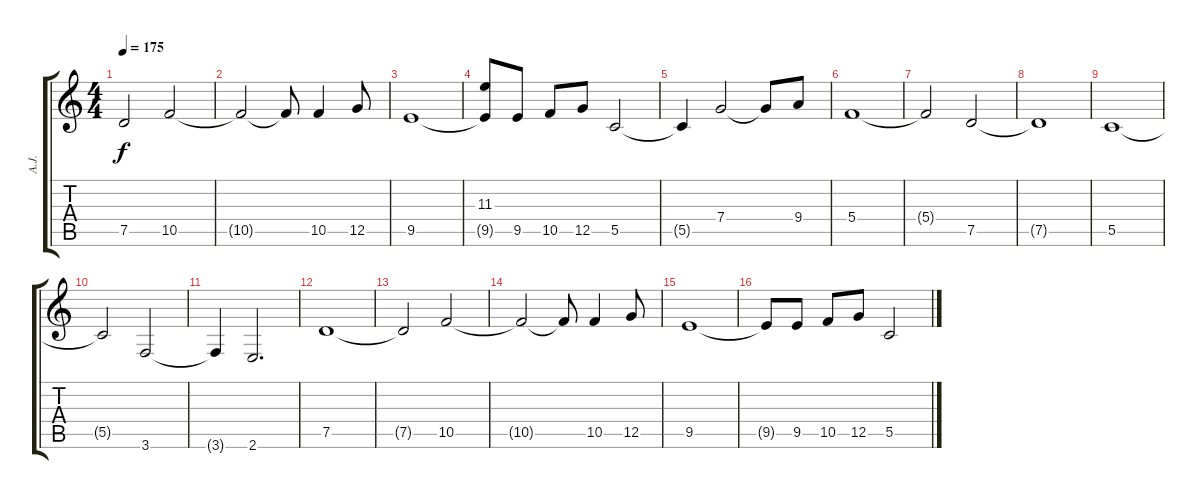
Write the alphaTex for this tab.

\track ("A.J." "A.J.") {instrument overdrivenguitar}
\staff {score tabs}
\tuning (D4 A3 F3 C3 G2 D2) {hide}
\ts (4 4)
\tempo 175
\clef g2
\ks c
7.5{t}.2{dy f} 10.5.2 |
10.5{t}.2 10.5{t}.8 10.5.4 12.5.8 |
9.5.1 |
(11.3 9.5{t}).8 9.5.8 10.5.8 12.5.8 5.5.2 |
5.5{t}.4 7.4.2 7.4{t}.8 9.4.8 |
5.4.1 |
5.4{t}.2 7.5.2 |
7.5{t}.1 |
5.5.1 |
5.5{t}.2 3.6.2 |
3.6{t}.4 2.6.2{d} |
7.5.1{balance 8 instrument acousticguitarnylon} |
7.5{t}.2 10.5.2 |
10.5{t}.2 10.5{t}.8 10.5.4 12.5.8 |
9.5.1 |
9.5{t}.8 9.5.8 10.5.8 12.5.8 5.5.2
